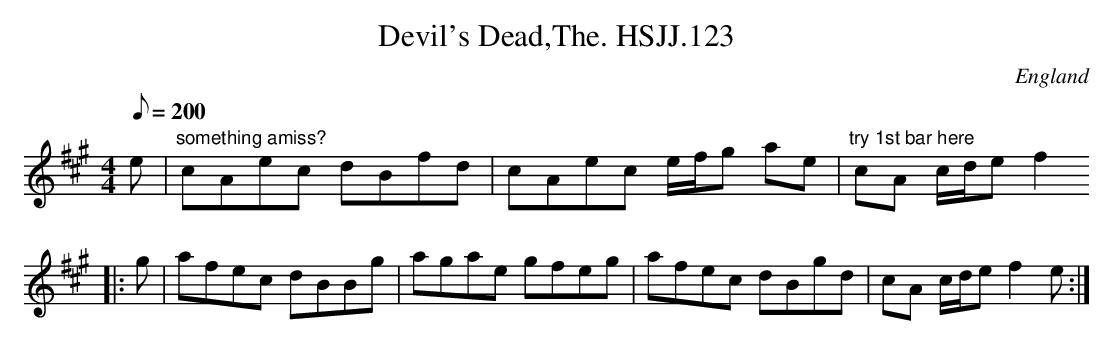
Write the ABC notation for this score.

X:1
T:Devil's Dead,The. HSJJ.123
M:4/4
L:1/8
Q:200
O:England
K:A
e|"something amiss?"cAec dBfd|cAec e/f/g ae|"try 1st bar here"cA c/d/ef2
e:|!
|:g|afec dBBg|agae gfeg|afec dBgd|cA c/d/ef2e:|]
